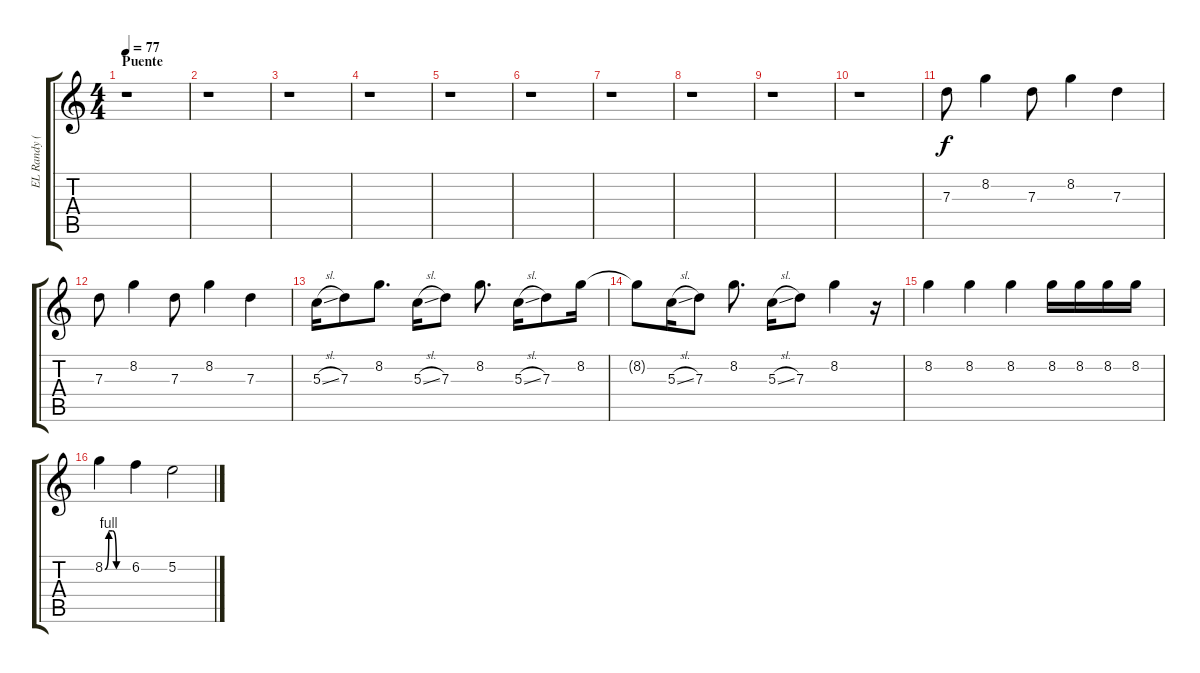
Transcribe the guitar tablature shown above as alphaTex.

\track ("EL Randy (otra vez)+" "EL Randy (") {instrument electricguitarclean}
\staff {score tabs}
\tuning (E4 B3 G3 D3 A2 E2) {hide}
\ts (4 4)
\section ("" "Puente")
\tempo 77
\clef g2
\ks c
r.1{dy f} |
r.1 |
r.1 |
r.1 |
r.1 |
r.1 |
r.1 |
r.1 |
r.1 |
r.1 |
7.3.8 8.2.4 7.3.8 8.2.4 7.3.4 |
7.3.8 8.2.4 7.3.8 8.2.4 7.3.4 |
5.3{sl}.16 7.3.8 8.2.8{d} 5.3{sl}.16 7.3.8 8.2.8{d} 5.3{sl}.16 7.3.8 8.2.16 |
8.2{t}.8 5.3{sl}.16 7.3.8 8.2.8{d} 5.3{sl}.16 7.3.8 8.2.4 r.16 |
8.2.4 8.2.4 8.2.4 8.2.16 8.2.16 8.2.16 8.2.16 |
8.2{be (custom 0 0 10 4 20 4 30 0 60 0)}.4 6.2.4 5.2.2
